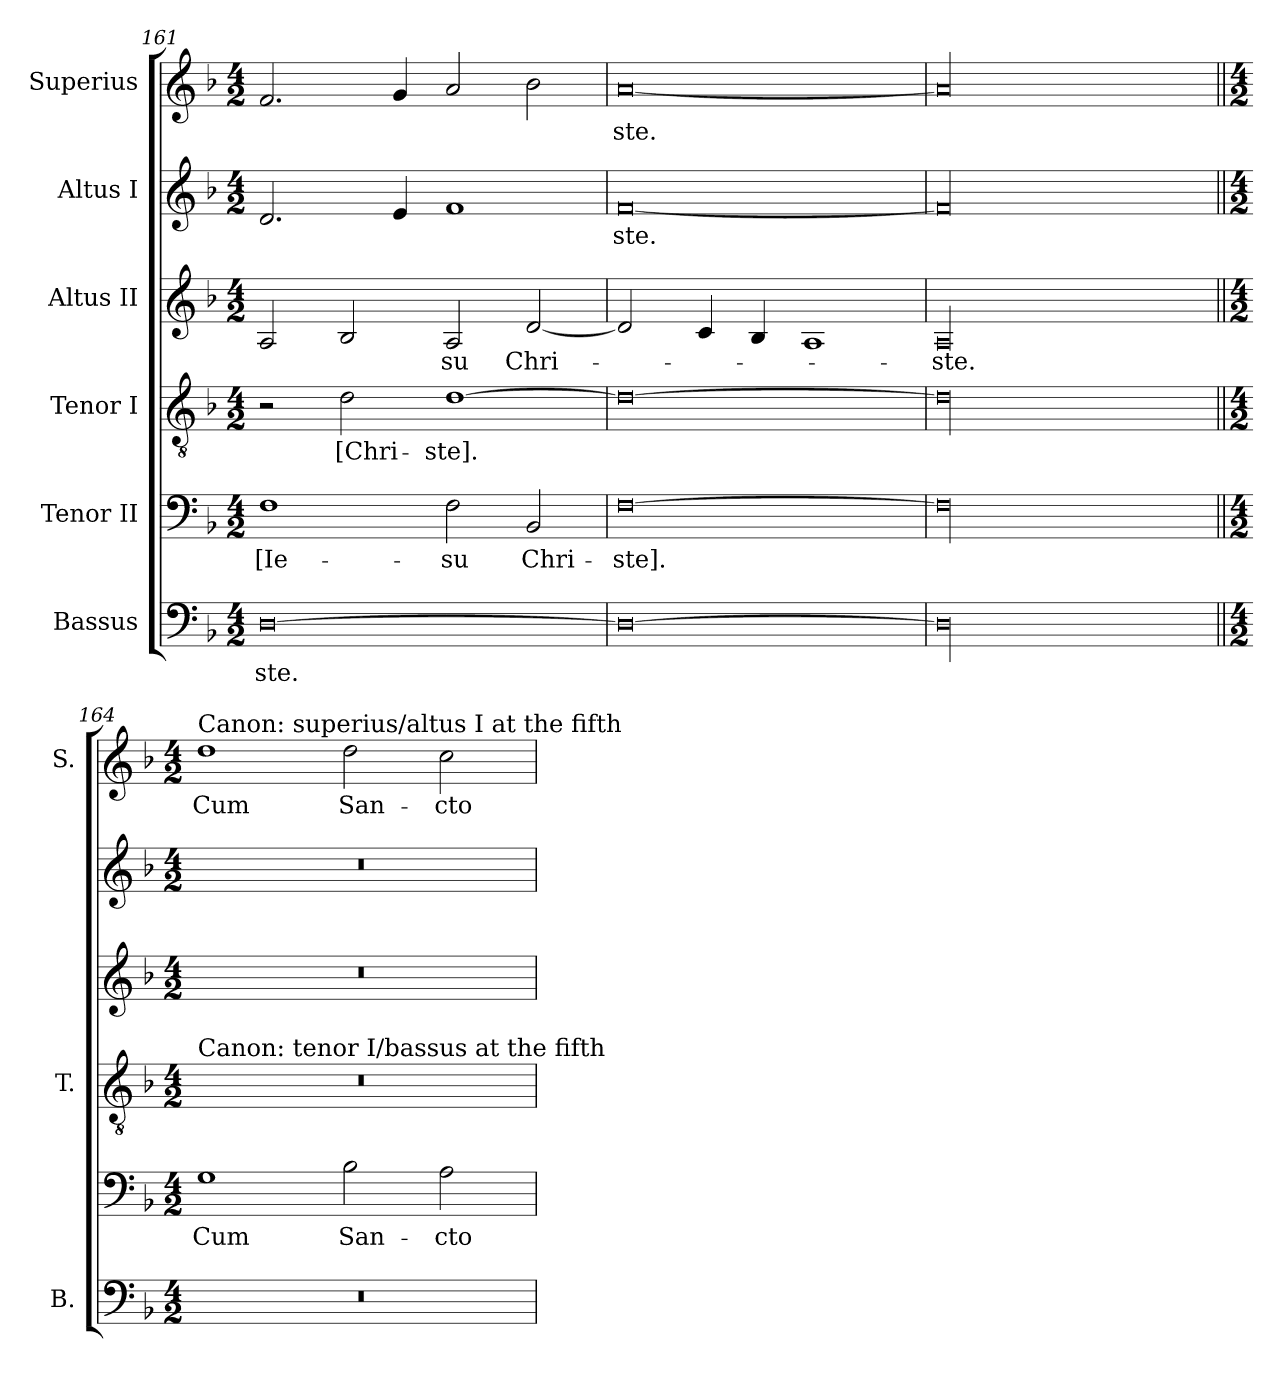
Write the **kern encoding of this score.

**kern	**text	**kern	**text	**kern	**text	**kern	**text	**kern	**text	**kern	**text
*part6	*part6	*part5	*part5	*part4	*part4	*part3	*part3	*part2	*part2	*part1	*part1
*staff6	*staff6	*staff5	*staff5	*staff4	*staff4	*staff3	*staff3	*staff2	*staff2	*staff1	*staff1
*I"Bassus	*	*I"Tenor II	*	*I"Tenor I	*	*I"Altus II	*	*I"Altus I	*	*I"Superius	*
*I'B.	*	*	*	*I'T.	*	*	*	*	*	*I'S.	*
*clefF4	*	*clefF4	*	*clefGv2	*	*clefG2	*	*clefG2	*	*clefG2	*
*	*	*	*	*ITrd7c12	*	*	*	*	*	*	*
*k[b-]	*	*k[b-]	*	*k[b-]	*	*k[b-]	*	*k[b-]	*	*k[b-]	*
*F:	*	*F:	*	*F:	*	*F:	*	*F:	*	*F:	*
*M4/2	*	*M4/2	*	*M4/2	*	*M4/2	*	*M4/2	*	*M4/2	*
=161	=161	=161	=161	=161	=161	=161	=161	=161	=161	=161	=161
!	!LO:LY:b:color=#000000	!	!	!	!	!	!	!	!	!	!
!	!	!	!LO:LY:b:color=#000000	!	!	!	!	!	!	!	!
[>0Di	-ste.	1Fi	[Ie-	2r	.	2Ai/	.	2.di/	.	2.fi/	.
!	!	!	!	!	!LO:LY:b:color=#000000	!	!	!	!	!	!
.	.	.	.	2Di\	[Chri-	2B-i/	.	.	.	.	.
.	.	.	.	.	.	.	.	4ei/	.	4gi/	.
!	!	!	!LO:LY:b:color=#000000	!	!	!	!	!	!	!	!
!	!	!	!	!	!LO:LY:b:color=#000000	!	!	!	!	!	!
!	!	!	!	!	!	!	!LO:LY:b:color=#000000	!	!	!	!
.	.	2Fi\	-su	[>1Di	-ste].	2Ai/	-su	1fi	.	2ai/	.
!	!	!	!LO:LY:b:color=#000000	!	!	!	!	!	!	!	!
!	!	!	!	!	!	!	!LO:LY:b:color=#000000	!	!	!	!
.	.	2BB-i/	Chri-	.	.	[<2di/	Chri-	.	.	2b-i\	.
=162	=162	=162	=162	=162	=162	=162	=162	=162	=162	=162	=162
!	!	!	!LO:LY:b:color=#000000	!	!	!	!	!	!	!	!
!	!	!	!	!	!	!	!	!	!LO:LY:b:color=#000000	!	!
!	!	!	!	!	!	!	!	!	!	!	!LO:LY:b:color=#000000
0Di_>	.	[>0Fi	-ste].	0Di_>	.	2di/]	.	[<0fi	-ste.	[<0ai	-ste.
.	.	.	.	.	.	4ci/	.	.	.	.	.
.	.	.	.	.	.	4B-i/	.	.	.	.	.
.	.	.	.	.	.	1Ai	.	.	.	.	.
=163	=163	=163	=163	=163	=163	=163	=163	=163	=163	=163	=163
!	!	!	!	!	!	!	!LO:LY:b:color=#000000	!	!	!	!
00Di]	.	00Fi]	.	00Di]	.	00Ai	-ste.	00fi]	.	00ai]	.
!!LO:PB:g=z
=164||	=164||	=164||	=164||	=164||	=164||	=164||	=164||	=164||	=164||	=164||	=164||
*M4/2	*	*M4/2	*	*M4/2	*	*M4/2	*	*M4/2	*	*M4/2	*
!LO:N:vis=1	!	!	!	!	!	!	!	!	!	!	!
!	!	!	!LO:LY:b:color=#000000	!LO:N:vis=1	!	!LO:N:vis=1	!	!LO:N:vis=1	!	!	!
!	!	!	!	!	!	!	!	!	!	!LO:TX:a:t=Canon&colon; superius/altus I at the fifth	!
!	!	!	!	!LO:TX:a:t=Canon&colon; tenor I/bassus at the fifth	!	!	!	!	!	!	!
!	!	!	!	!	!	!	!	!	!	!	!LO:LY:b:color=#000000
0r	.	1Gi	Cum	0r	.	0r	.	0r	.	1ddi	Cum
!	!	!	!LO:LY:b:color=#000000	!	!	!	!	!	!	!	!
!	!	!	!	!	!	!	!	!	!	!	!LO:LY:b:color=#000000
.	.	2B-i\	San-	.	.	.	.	.	.	2ddi\	San-
!	!	!	!LO:LY:b:color=#000000	!	!	!	!	!	!	!	!
!	!	!	!	!	!	!	!	!	!	!	!LO:LY:b:color=#000000
.	.	2Ai\	-cto	.	.	.	.	.	.	2cci\	-cto
=	=	=	=	=	=	=	=	=	=	=	=
*-	*-	*-	*-	*-	*-	*-	*-	*-	*-	*-	*-
